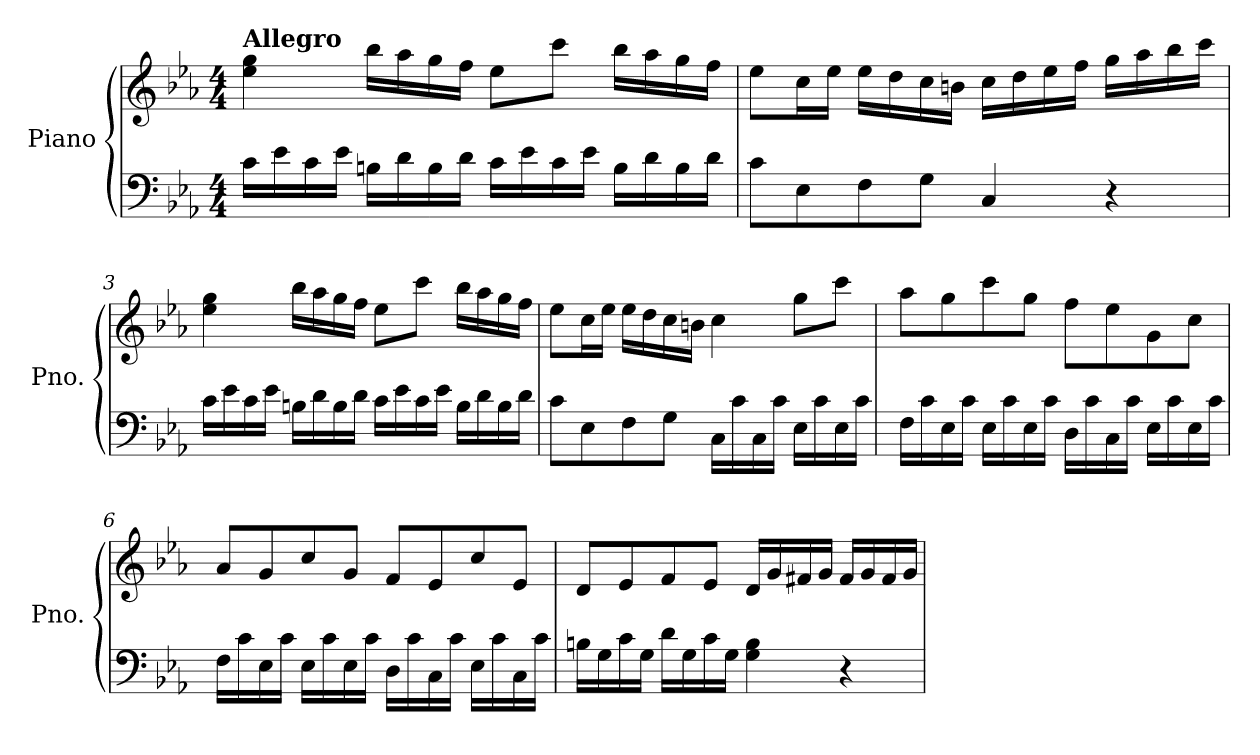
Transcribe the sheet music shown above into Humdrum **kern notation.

**kern	**kern
*part1	*part1
*staff2	*staff1
*I"Piano	*
*I'Pno.	*
*clefF4	*clefG2
*k[b-e-a-]	*k[b-e-a-]
*M4/4	*M4/4
*MM110	*MM110
=1	=1
!	!LO:TX:a:B:t=Allegro
16c\LL	4ee-\ 4gg\
16e-\	.
16c\	.
16e-\JJ	.
16Bn\LL	16bb-\LL
16d\	16aa-\
16B\	16gg\
16d\JJ	16ff\JJ
16c\LL	8ee-\L
16e-\	.
16c\	8ccc\J
16e-\JJ	.
16B\LL	16bb-\LL
16d\	16aa-\
16B\	16gg\
16d\JJ	16ff\JJ
=2	=2
8c\L	8ee-\L
8E-\	16cc\L
.	16ee-\JJ
8F\	16ee-\LL
.	16dd\
8G\J	16cc\
.	16bn\JJ
4C/	16cc\LL
.	16dd\
.	16ee-\
.	16ff\JJ
4r	16gg\LL
.	16aa-\
.	16bb-\
.	16ccc\JJ
!!LO:LB:g=z
=3	=3
16c\LL	4ee-\ 4gg\
16e-\	.
16c\	.
16e-\JJ	.
16Bn\LL	16bb-\LL
16d\	16aa-\
16B\	16gg\
16d\JJ	16ff\JJ
16c\LL	8ee-\L
16e-\	.
16c\	8ccc\J
16e-\JJ	.
16B\LL	16bb-\LL
16d\	16aa-\
16B\	16gg\
16d\JJ	16ff\JJ
=4	=4
8c\L	8ee-\L
8E-\	16cc\L
.	16ee-\JJ
8F\	16ee-\LL
.	16dd\
8G\J	16cc\
.	16bn\JJ
16C\LL	4cc\
16c\	.
16C\	.
16c\JJ	.
16E-\LL	8gg\L
16c\	.
16E-\	8ccc\J
16c\JJ	.
!!LO:LB:g=z
=5	=5
.	8qbb-/yy
16F\LL	8aa-\L
16c\	.
16E-\	8gg\
16c\JJ	.
16E-\LL	8ccc\
16c\	.
16E-\	8gg\J
16c\JJ	.
.	8qgg/yy
16D\LL	8ff\L
16c\	.
16C\	8ee-\
16c\JJ	.
16E-\LL	8g\
16c\	.
16E-\	8cc\J
16c\JJ	.
=6	=6
.	8qb-/yy
16F\LL	8a-/L
16c\	.
16E-\	8g/
16c\JJ	.
16E-\LL	8cc/
16c\	.
16E-\	8g/J
16c\JJ	.
.	8qg/yy
16D\LL	8f/L
16c\	.
16C\	8e-/
16c\JJ	.
16E-\LL	8cc/
16c\	.
16C\	8e-/J
16c\JJ	.
!!LO:LB:g=z
=7	=7
16Bn\LL	8d/L
16G\	.
16c\	8e-/
16G\JJ	.
16d\LL	8f/
16G\	.
16c\	8e-/J
16G\JJ	.
4G\ 4B\	16d/LL
.	16g/
.	16f#X/
.	16g/JJ
4r	16f#/LL
.	16g/
.	16f#/
.	16g/JJ
=	=
*-	*-
